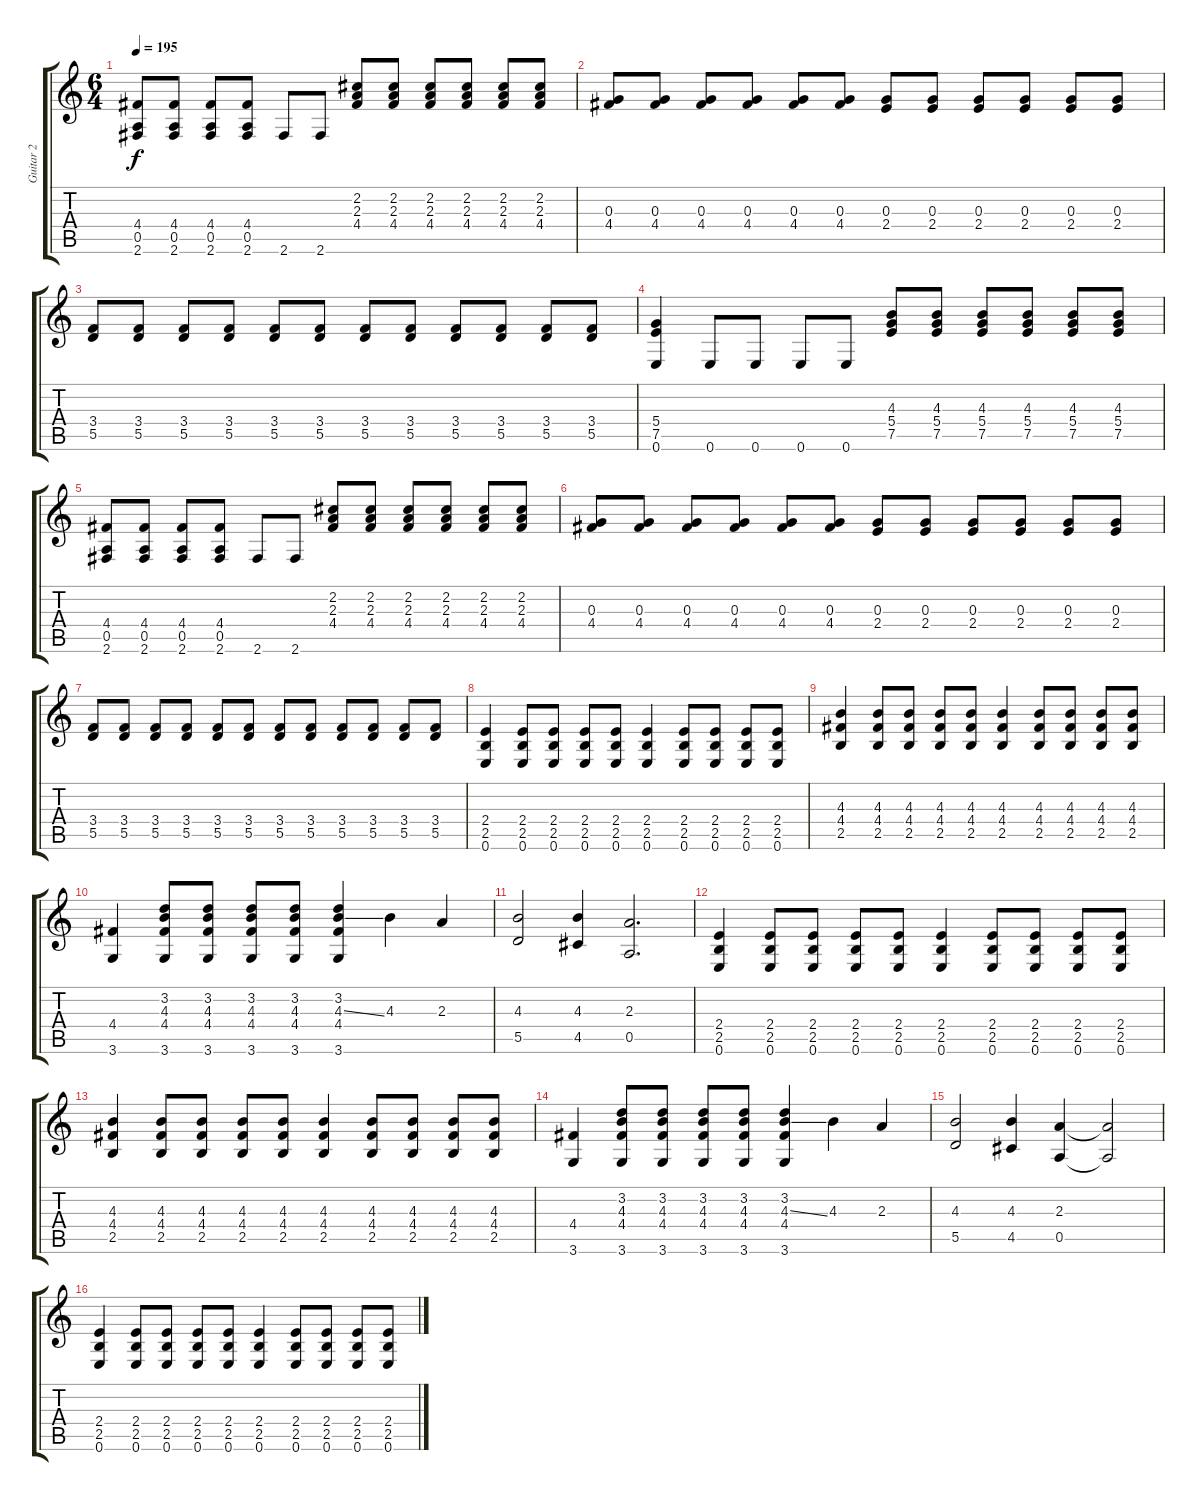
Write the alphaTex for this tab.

\track ("Guitar 2" "Guitar 2") {instrument distortionguitar}
\staff {score tabs}
\tuning (E4 B3 G3 D3 A2 E2) {hide}
\ts (6 4)
\tempo 195
\clef g2
\ks c
(4.4 0.5 2.6).8{dy f} (4.4 0.5 2.6).8 (4.4 0.5 2.6).8 (4.4 0.5 2.6).8 2.6.8 2.6.8 (2.2 2.3 4.4).8 (2.2 2.3 4.4).8 (2.2 2.3 4.4).8 (2.2 2.3 4.4).8 (2.2 2.3 4.4).8 (2.2 2.3 4.4).8 |
(0.3 4.4).8 (0.3 4.4).8 (0.3 4.4).8 (0.3 4.4).8 (0.3 4.4).8 (0.3 4.4).8 (0.3 2.4).8 (0.3 2.4).8 (0.3 2.4).8 (0.3 2.4).8 (0.3 2.4).8 (0.3 2.4).8 |
(3.4 5.5).8 (3.4 5.5).8 (3.4 5.5).8 (3.4 5.5).8 (3.4 5.5).8 (3.4 5.5).8 (3.4 5.5).8 (3.4 5.5).8 (3.4 5.5).8 (3.4 5.5).8 (3.4 5.5).8 (3.4 5.5).8 |
(5.4 7.5 0.6).4{balance 13} 0.6.8 0.6.8 0.6.8 0.6.8 (4.3 5.4 7.5).8 (4.3 5.4 7.5).8 (4.3 5.4 7.5).8 (4.3 5.4 7.5).8 (4.3 5.4 7.5).8 (4.3 5.4 7.5).8 |
(4.4 0.5 2.6).8 (4.4 0.5 2.6).8 (4.4 0.5 2.6).8 (4.4 0.5 2.6).8 2.6.8 2.6.8 (2.2 2.3 4.4).8 (2.2 2.3 4.4).8 (2.2 2.3 4.4).8 (2.2 2.3 4.4).8 (2.2 2.3 4.4).8 (2.2 2.3 4.4).8 |
(0.3 4.4).8 (0.3 4.4).8 (0.3 4.4).8 (0.3 4.4).8 (0.3 4.4).8 (0.3 4.4).8 (0.3 2.4).8 (0.3 2.4).8 (0.3 2.4).8 (0.3 2.4).8 (0.3 2.4).8 (0.3 2.4).8 |
(3.4 5.5).8 (3.4 5.5).8 (3.4 5.5).8 (3.4 5.5).8 (3.4 5.5).8 (3.4 5.5).8 (3.4 5.5).8 (3.4 5.5).8 (3.4 5.5).8 (3.4 5.5).8 (3.4 5.5).8 (3.4 5.5).8 |
(2.4 2.5 0.6).4 (2.4 2.5 0.6).8 (2.4 2.5 0.6).8 (2.4 2.5 0.6).8 (2.4 2.5 0.6).8 (2.4 2.5 0.6).4 (2.4 2.5 0.6).8 (2.4 2.5 0.6).8 (2.4 2.5 0.6).8 (2.4 2.5 0.6).8 |
(4.3 4.4 2.5).4 (4.3 4.4 2.5).8 (4.3 4.4 2.5).8 (4.3 4.4 2.5).8 (4.3 4.4 2.5).8 (4.3 4.4 2.5).4 (4.3 4.4 2.5).8 (4.3 4.4 2.5).8 (4.3 4.4 2.5).8 (4.3 4.4 2.5).8 |
(4.4 3.6).4 (3.2 4.3 4.4 3.6).8 (3.2 4.3 4.4 3.6).8 (3.2 4.3 4.4 3.6).8 (3.2 4.3 4.4 3.6).8 (3.2 4.3{ss} 4.4 3.6).4 4.3.4 2.3.4 |
(4.3 5.5).2 (4.3 4.5).4 (2.3 0.5).2{d} |
(2.4 2.5 0.6).4 (2.4 2.5 0.6).8 (2.4 2.5 0.6).8 (2.4 2.5 0.6).8 (2.4 2.5 0.6).8 (2.4 2.5 0.6).4 (2.4 2.5 0.6).8 (2.4 2.5 0.6).8 (2.4 2.5 0.6).8 (2.4 2.5 0.6).8 |
(4.3 4.4 2.5).4 (4.3 4.4 2.5).8 (4.3 4.4 2.5).8 (4.3 4.4 2.5).8 (4.3 4.4 2.5).8 (4.3 4.4 2.5).4 (4.3 4.4 2.5).8 (4.3 4.4 2.5).8 (4.3 4.4 2.5).8 (4.3 4.4 2.5).8 |
(4.4 3.6).4 (3.2 4.3 4.4 3.6).8 (3.2 4.3 4.4 3.6).8 (3.2 4.3 4.4 3.6).8 (3.2 4.3 4.4 3.6).8 (3.2 4.3{ss} 4.4 3.6).4 4.3.4 2.3.4 |
(4.3 5.5).2 (4.3 4.5).4 (2.3 0.5).4 (2.3{t} 0.5{t}).2 |
(2.4 2.5 0.6).4 (2.4 2.5 0.6).8 (2.4 2.5 0.6).8 (2.4 2.5 0.6).8 (2.4 2.5 0.6).8 (2.4 2.5 0.6).4 (2.4 2.5 0.6).8 (2.4 2.5 0.6).8 (2.4 2.5 0.6).8 (2.4 2.5 0.6).8
